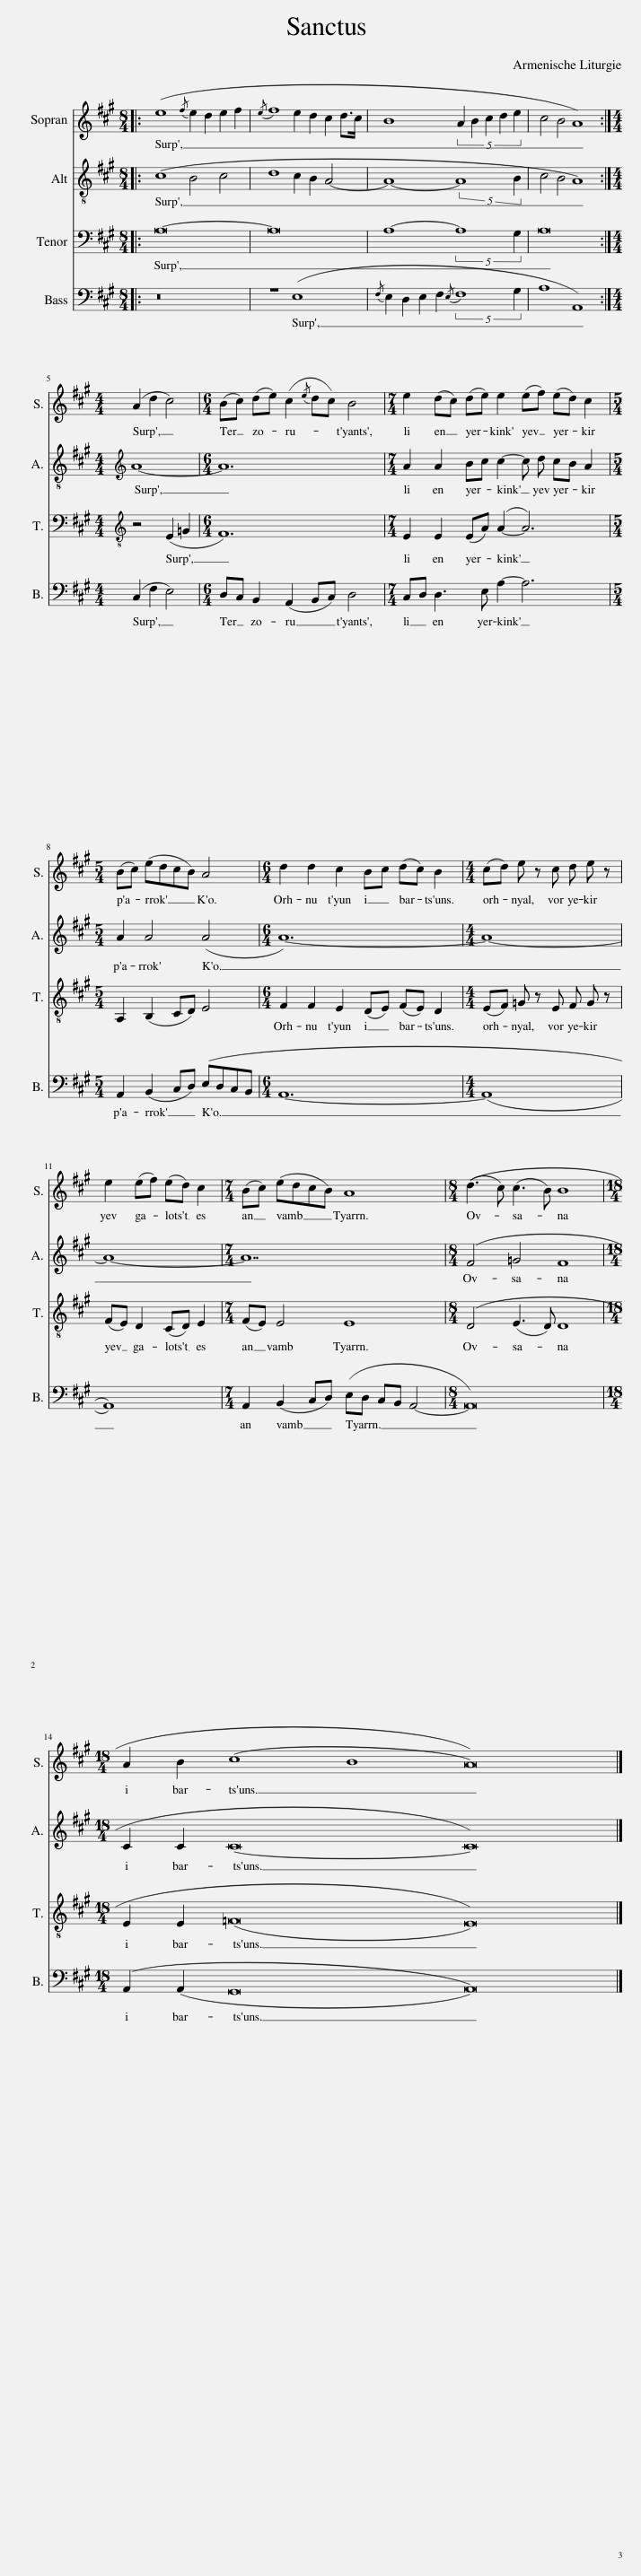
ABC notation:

X:1
%%score 1 2 3 4
L:1/8
M:8/4
I:linebreak $
K:A
V:1 treble
V:2 treble-8
V:3 bass
V:4 bass
V:1
|: (e8{/f} e2 d2 e2 f2 |{/e} f8 e2 d2 c2 d>c | B8 (5:4:5A2 B2 c2 d2 e2 | c4 B4 A8) :|$[M:4/4] (A2 d2 c4) | %5
[M:6/4] (Bc) (de) (c2{/e} dc) B4 |[M:7/4] e2 (dc) (de) e2 (ef) (ed) c2 |$[M:5/4] (Bc) (edcB) A4 |[M:6/4] d2 d2 c2 Bc (dc) B2 |[M:4/4] (cd) e z c d e z |$ %10
 e2 (ef) (ed) c2 |[M:7/4] (Bc) (edcB) A8 |[M:8/4] ((d3 c) (c3 B) B8 |$[M:18/4] A2 B2 (c8 B8 A16)) |] %14
V:2
|: (c8 B4 c4 | d8 c2 B2 A4- | A8- (5:4:2A8 B2 | c4 B4 A8) :|$[M:4/4][K:treble] A8- | %5
[M:6/4] A12 |[M:7/4] A2 A2 Bc c2- c d cB A2 |$[M:5/4] A2 A4 (A4 |[M:6/4] A12-) |[M:4/4] A8- |$ %10
 A8- |[M:7/4] A14 |[M:8/4] (F4 =G4 F8 |$[M:18/4] C2 C2 (C16 C16)) |] %14
V:3
|: A,16- | A,16 | A,8- (5:4:2A,8 G,2 | A,16 :|$[M:4/4][K:treble-8] z4 (E2 =G2 | %5
[M:6/4] F12) |[M:7/4] E2 E2 (EA) (A2- A6) |$[M:5/4] A,2 (B,2 CD) E4 |[M:6/4] F2 F2 E2 (DE) (FE) D2 |[M:4/4] (EF) =G z E F G z |$ %10
 (FE) D2 (CD) E2 |[M:7/4] (FE) E4 E8 |[M:8/4] (D4 (E3 D) D8 |$[M:18/4] E2 E2 (=F16 E16)) |] %14
V:4
|: z16 | z8 (E,8 |{/F,} E,2 D,2 E,2 F,2{/E,} (5:4:2F,8 G,2 | A,8 A,,8) :|$[M:4/4] (C,2 F,2 E,4) | %5
[M:6/4] D,C, B,,2 (A,,2 B,,C,) D,4 |[M:7/4] C,D, D,3 E, A,2- A,6 |$[M:5/4] A,,2 (B,,2 C,D,) (E,D,C,B,, |[M:6/4] A,,12- |[M:4/4] (A,,8 |$ %10
 A,,8)) |[M:7/4] A,,2 (B,,2 C,D,) (E,D, C,B,, A,,4- |[M:8/4] A,,16) |$[M:18/4] (A,,2 (A,,2 G,,16 A,,16)) |] %14
